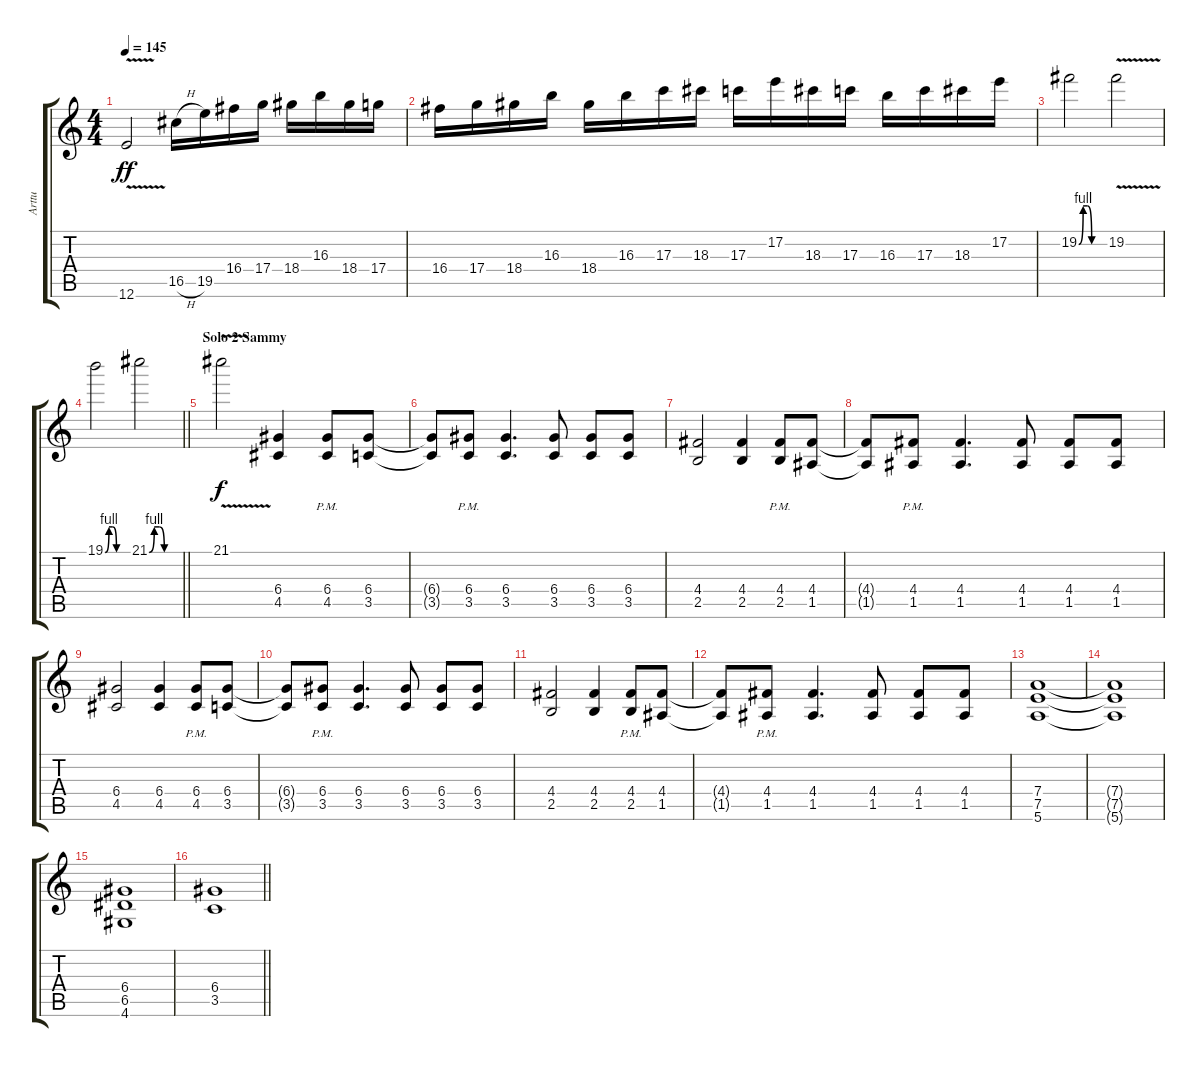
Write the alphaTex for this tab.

\track ("Arttu" "Arttu") {instrument distortionguitar}
\staff {score tabs}
\tuning (E4 B3 G3 D3 A2 E2) {hide}
\ts (4 4)
\tempo 145
\clef g2
\ks c
12.6{v}.2{dy ff} 16.5{h}.16 19.5.16 16.4.16 17.4.16 18.4.16 16.3.16 18.4.16 17.4.16 |
16.4.16 17.4.16 18.4.16 16.3.16 18.4.16 16.3.16 17.3.16 18.3.16 17.3.16 17.2.16 18.3.16 17.3.16 16.3.16 17.3.16 18.3.16 17.2.16 |
19.2{be (custom 0 0 10 4 20 4 30 0 60 0)}.2 19.2{v}.2 |
\barLineRight lightlight
19.1{be (custom 0 0 10 4 20 4 30 0 60 0)}.2 21.1{be (custom 0 0 10 4 20 4 30 0 60 0)}.2 |
\section ("" "Solo 2 Sammy")
21.1{v}.2{dy f} (6.4 4.5).4 (6.4{pm} 4.5{pm}).8 (6.4 3.5).8 |
(6.4{t} 3.5{t}).8 (6.4{pm} 3.5{pm}).8 (6.4 3.5).4{d} (6.4 3.5).8 (6.4 3.5).8 (6.4 3.5).8 |
(4.4 2.5).2 (4.4 2.5).4 (4.4{pm} 2.5{pm}).8 (4.4 1.5).8 |
(4.4{t} 1.5{t}).8 (4.4{pm} 1.5{pm}).8 (4.4 1.5).4{d} (4.4 1.5).8 (4.4 1.5).8 (4.4 1.5).8 |
(6.4 4.5).2 (6.4 4.5).4 (6.4{pm} 4.5{pm}).8 (6.4 3.5).8 |
(6.4{t} 3.5{t}).8 (6.4{pm} 3.5{pm}).8 (6.4 3.5).4{d} (6.4 3.5).8 (6.4 3.5).8 (6.4 3.5).8 |
(4.4 2.5).2 (4.4 2.5).4 (4.4{pm} 2.5{pm}).8 (4.4 1.5).8 |
(4.4{t} 1.5{t}).8 (4.4{pm} 1.5{pm}).8 (4.4 1.5).4{d} (4.4 1.5).8 (4.4 1.5).8 (4.4 1.5).8 |
(7.4 7.5 5.6).1 |
(7.4{t} 7.5{t} 5.6{t}).1 |
(6.4 6.5 4.6).1 |
\barLineRight lightlight
(6.4 3.5).1
